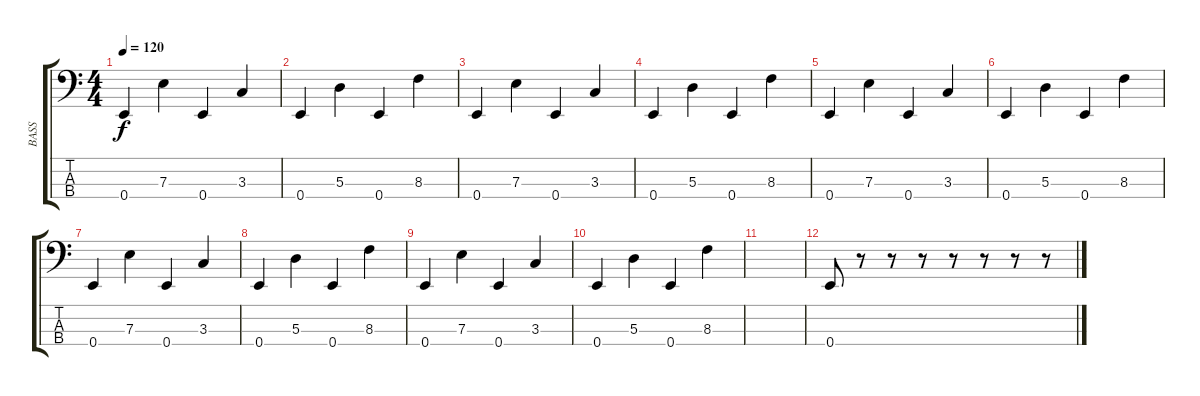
\track ("BASS" "BASS") {instrument electricbassfinger}
\staff {score tabs}
\tuning (G2 D2 A1 E1) {hide}
\ts (4 4)
\tempo 120
\clef f4
\ks c
0.4.4{dy f} 7.3.4 0.4.4 3.3.4 |
0.4.4 5.3.4 0.4.4 8.3.4 |
0.4.4 7.3.4 0.4.4 3.3.4 |
0.4.4 5.3.4 0.4.4 8.3.4 |
0.4.4 7.3.4 0.4.4 3.3.4 |
0.4.4 5.3.4 0.4.4 8.3.4 |
0.4.4 7.3.4 0.4.4 3.3.4 |
0.4.4 5.3.4 0.4.4 8.3.4 |
0.4.4 7.3.4 0.4.4 3.3.4 |
0.4.4 5.3.4 0.4.4 8.3.4 |
|
0.4.8 r.8 r.8 r.8 r.8 r.8 r.8 r.8
